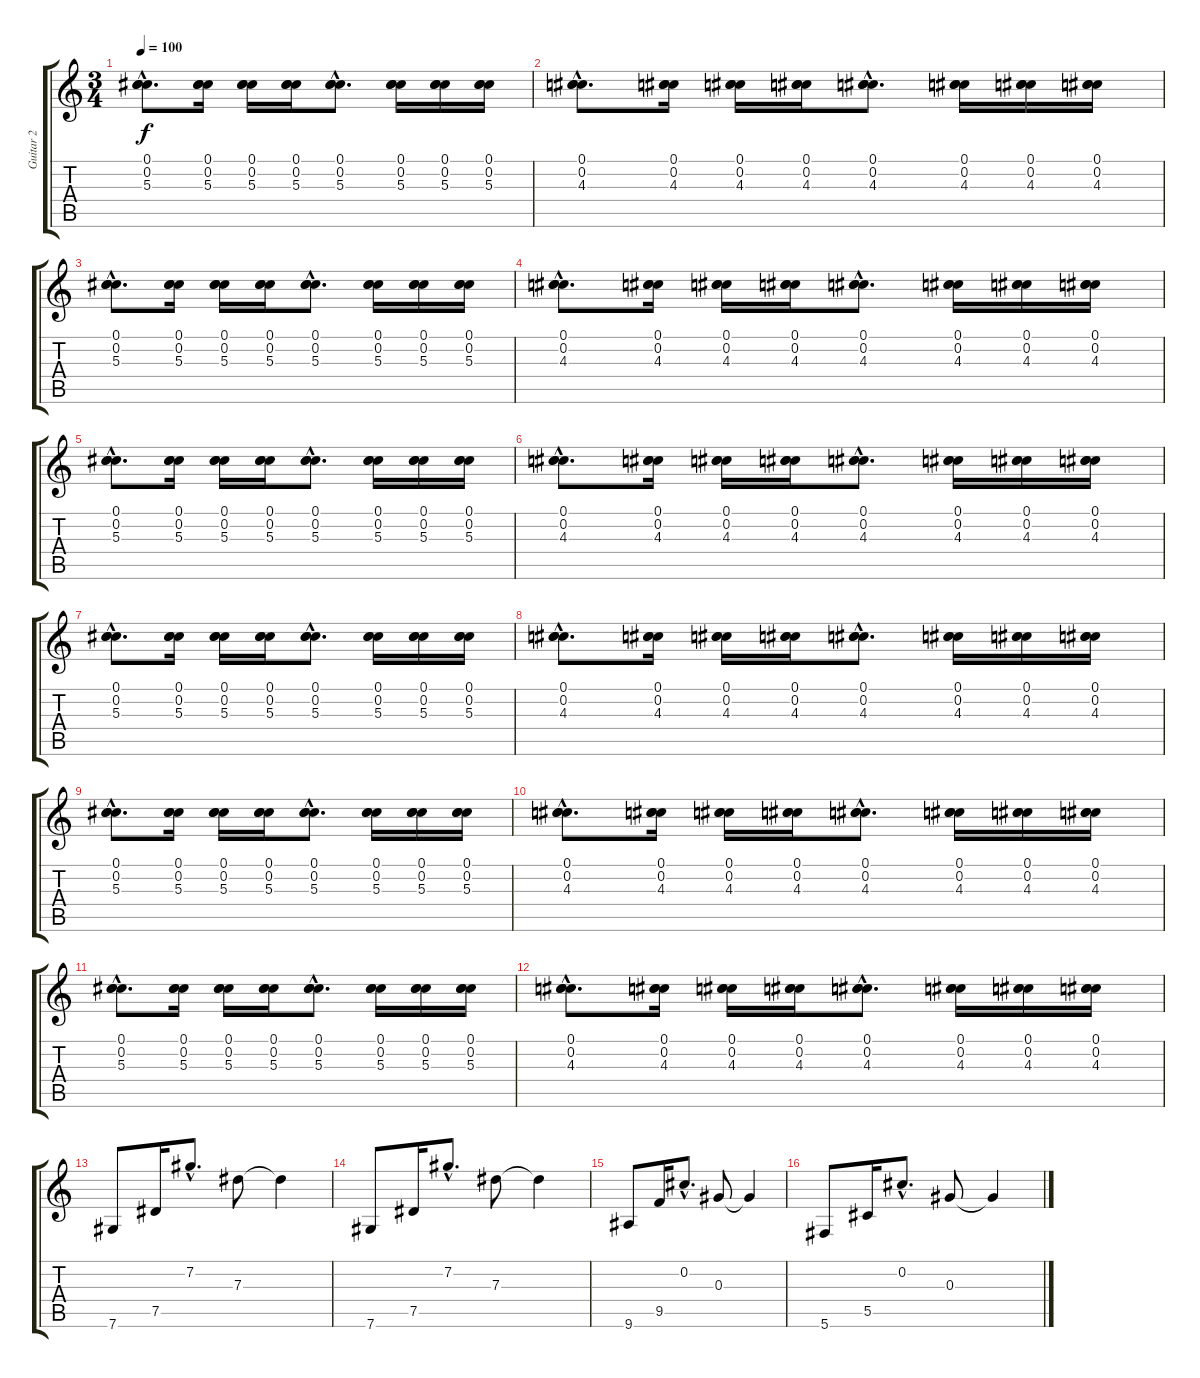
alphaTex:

\track ("Guitar 2" "Guitar 2") {instrument distortionguitar}
\staff {score tabs}
\tuning (Db4 Db4 Ab3 Db3 Ab2 Db2) {hide}
\ts (3 4)
\tempo 100
\clef g2
\ks c
(0.1{hac} 0.2{hac} 5.3{hac}).8{d dy f instrument distortionguitar} (0.1 0.2 5.3).16 (0.1 0.2 5.3).16 (0.1 0.2 5.3).16 (0.1{hac} 0.2{hac} 5.3{hac}).8{d} (0.1 0.2 5.3).16 (0.1 0.2 5.3).16 (0.1 0.2 5.3).16 |
(0.1{hac} 0.2{hac} 4.3{hac}).8{d} (0.1 0.2 4.3).16 (0.1 0.2 4.3).16 (0.1 0.2 4.3).16 (0.1{hac} 0.2{hac} 4.3{hac}).8{d} (0.1 0.2 4.3).16 (0.1 0.2 4.3).16 (0.1 0.2 4.3).16 |
(0.1{hac} 0.2{hac} 5.3{hac}).8{d} (0.1 0.2 5.3).16 (0.1 0.2 5.3).16 (0.1 0.2 5.3).16 (0.1{hac} 0.2{hac} 5.3{hac}).8{d} (0.1 0.2 5.3).16 (0.1 0.2 5.3).16 (0.1 0.2 5.3).16 |
(0.1{hac} 0.2{hac} 4.3{hac}).8{d} (0.1 0.2 4.3).16 (0.1 0.2 4.3).16 (0.1 0.2 4.3).16 (0.1{hac} 0.2{hac} 4.3{hac}).8{d} (0.1 0.2 4.3).16 (0.1 0.2 4.3).16 (0.1 0.2 4.3).16 |
(0.1{hac} 0.2{hac} 5.3{hac}).8{d} (0.1 0.2 5.3).16 (0.1 0.2 5.3).16 (0.1 0.2 5.3).16 (0.1{hac} 0.2{hac} 5.3{hac}).8{d} (0.1 0.2 5.3).16 (0.1 0.2 5.3).16 (0.1 0.2 5.3).16 |
(0.1{hac} 0.2{hac} 4.3{hac}).8{d} (0.1 0.2 4.3).16 (0.1 0.2 4.3).16 (0.1 0.2 4.3).16 (0.1{hac} 0.2{hac} 4.3{hac}).8{d} (0.1 0.2 4.3).16 (0.1 0.2 4.3).16 (0.1 0.2 4.3).16 |
(0.1{hac} 0.2{hac} 5.3{hac}).8{d} (0.1 0.2 5.3).16 (0.1 0.2 5.3).16 (0.1 0.2 5.3).16 (0.1{hac} 0.2{hac} 5.3{hac}).8{d} (0.1 0.2 5.3).16 (0.1 0.2 5.3).16 (0.1 0.2 5.3).16 |
(0.1{hac} 0.2{hac} 4.3{hac}).8{d} (0.1 0.2 4.3).16 (0.1 0.2 4.3).16 (0.1 0.2 4.3).16 (0.1{hac} 0.2{hac} 4.3{hac}).8{d} (0.1 0.2 4.3).16 (0.1 0.2 4.3).16 (0.1 0.2 4.3).16 |
(0.1{hac} 0.2{hac} 5.3{hac}).8{d} (0.1 0.2 5.3).16 (0.1 0.2 5.3).16 (0.1 0.2 5.3).16 (0.1{hac} 0.2{hac} 5.3{hac}).8{d} (0.1 0.2 5.3).16 (0.1 0.2 5.3).16 (0.1 0.2 5.3).16 |
(0.1{hac} 0.2{hac} 4.3{hac}).8{d} (0.1 0.2 4.3).16 (0.1 0.2 4.3).16 (0.1 0.2 4.3).16 (0.1{hac} 0.2{hac} 4.3{hac}).8{d} (0.1 0.2 4.3).16 (0.1 0.2 4.3).16 (0.1 0.2 4.3).16 |
(0.1{hac} 0.2{hac} 5.3{hac}).8{d} (0.1 0.2 5.3).16 (0.1 0.2 5.3).16 (0.1 0.2 5.3).16 (0.1{hac} 0.2{hac} 5.3{hac}).8{d} (0.1 0.2 5.3).16 (0.1 0.2 5.3).16 (0.1 0.2 5.3).16 |
(0.1{hac} 0.2{hac} 4.3{hac}).8{d} (0.1 0.2 4.3).16 (0.1 0.2 4.3).16 (0.1 0.2 4.3).16 (0.1{hac} 0.2{hac} 4.3{hac}).8{d} (0.1 0.2 4.3).16 (0.1 0.2 4.3).16 (0.1 0.2 4.3).16 |
7.6.8{volume 16 instrument electricguitarclean} 7.5.16 7.2{hac}.8{d} 7.3.8 7.3{t}.4 |
7.6.8 7.5.16 7.2{hac}.8{d} 7.3.8 7.3{t}.4 |
9.6.8 9.5.16 0.2{hac}.8{d} 0.3.8 0.3{t}.4 |
5.6.8 5.5.16 0.2{hac}.8{d} 0.3.8 0.3{t}.4
